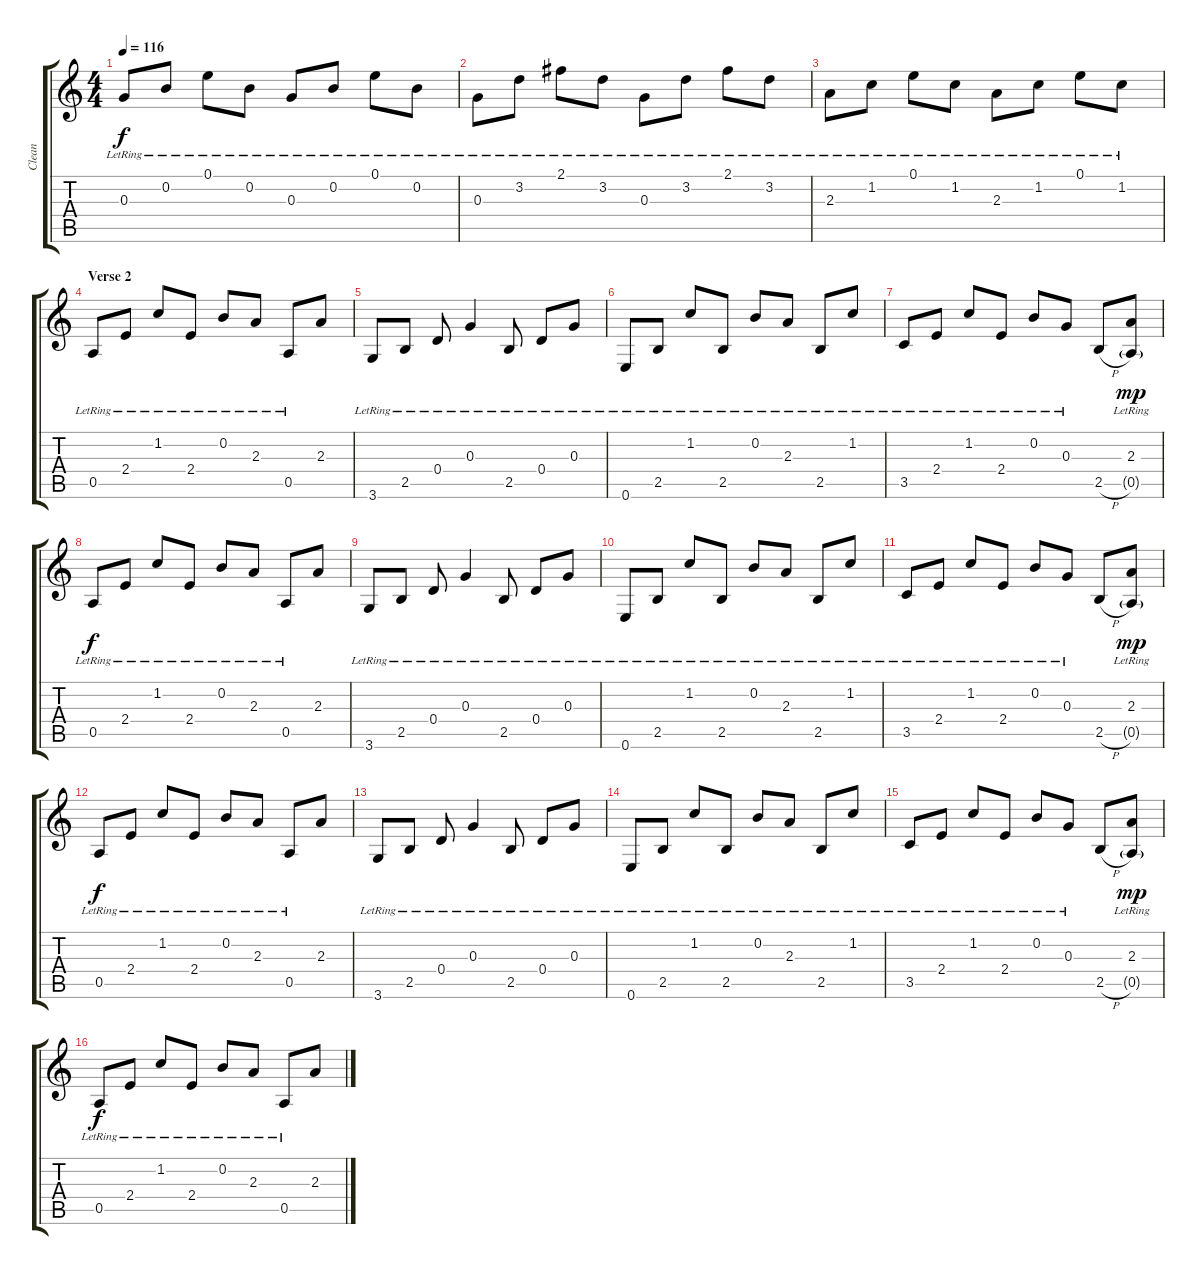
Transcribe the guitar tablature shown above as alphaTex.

\track ("Clean" "Clean") {instrument electricguitarclean}
\staff {score tabs}
\tuning (E4 B3 G3 D3 A2 E2) {hide}
\ts (4 4)
\tempo 116
\clef g2
\ks c
0.3{lr}.8{dy f} 0.2{lr}.8 0.1{lr}.8 0.2{lr}.8 0.3{lr}.8 0.2{lr}.8 0.1{lr}.8 0.2{lr}.8 |
0.3{lr}.8 3.2{lr}.8 2.1{lr}.8 3.2{lr}.8 0.3{lr}.8 3.2{lr}.8 2.1{lr}.8 3.2{lr}.8 |
2.3{lr}.8 1.2{lr}.8 0.1{lr}.8 1.2{lr}.8 2.3{lr}.8 1.2{lr}.8 0.1{lr}.8 1.2{lr}.8 |
\section ("" "Verse 2")
0.5{lr}.8 2.4{lr}.8 1.2{lr}.8 2.4{lr}.8 0.2{lr}.8 2.3{lr}.8 0.5{lr}.8 2.3.8 |
3.6{lr}.8 2.5{lr}.8 0.4{lr}.8 0.3{lr}.4 2.5{lr}.8 0.4{lr}.8 0.3{lr}.8 |
0.6{lr}.8 2.5{lr}.8 1.2{lr}.8 2.5{lr}.8 0.2{lr}.8 2.3{lr}.8 2.5{lr}.8 1.2{lr}.8 |
3.5{lr}.8 2.4{lr}.8 1.2{lr}.8 2.4{lr}.8 0.2{lr}.8 0.3{lr}.8 2.5{h}.8 (2.3{lr} 0.5{g}).8{dy mp} |
0.5{lr}.8{dy f} 2.4{lr}.8 1.2{lr}.8 2.4{lr}.8 0.2{lr}.8 2.3{lr}.8 0.5{lr}.8 2.3.8 |
3.6{lr}.8 2.5{lr}.8 0.4{lr}.8 0.3{lr}.4 2.5{lr}.8 0.4{lr}.8 0.3{lr}.8 |
0.6{lr}.8 2.5{lr}.8 1.2{lr}.8 2.5{lr}.8 0.2{lr}.8 2.3{lr}.8 2.5{lr}.8 1.2{lr}.8 |
3.5{lr}.8 2.4{lr}.8 1.2{lr}.8 2.4{lr}.8 0.2{lr}.8 0.3{lr}.8 2.5{h}.8 (2.3{lr} 0.5{g}).8{dy mp} |
0.5{lr}.8{dy f} 2.4{lr}.8 1.2{lr}.8 2.4{lr}.8 0.2{lr}.8 2.3{lr}.8 0.5{lr}.8 2.3.8 |
3.6{lr}.8 2.5{lr}.8 0.4{lr}.8 0.3{lr}.4 2.5{lr}.8 0.4{lr}.8 0.3{lr}.8 |
0.6{lr}.8 2.5{lr}.8 1.2{lr}.8 2.5{lr}.8 0.2{lr}.8 2.3{lr}.8 2.5{lr}.8 1.2{lr}.8 |
3.5{lr}.8 2.4{lr}.8 1.2{lr}.8 2.4{lr}.8 0.2{lr}.8 0.3{lr}.8 2.5{h}.8 (2.3{lr} 0.5{g}).8{dy mp} |
0.5{lr}.8{dy f} 2.4{lr}.8 1.2{lr}.8 2.4{lr}.8 0.2{lr}.8 2.3{lr}.8 0.5{lr}.8 2.3.8
